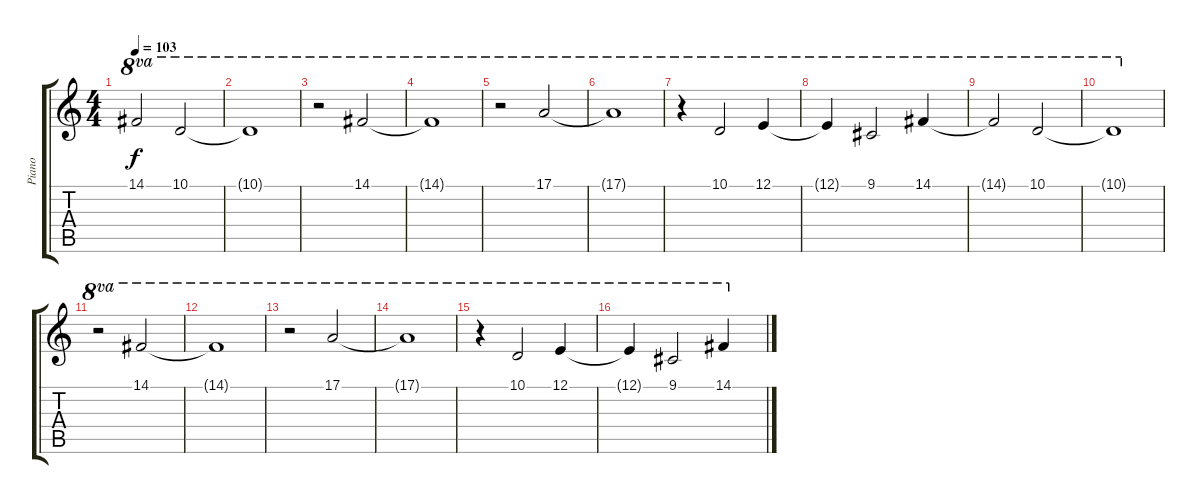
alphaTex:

\track ("Piano" "Piano") {instrument acousticgrandpiano}
\staff {score tabs}
\tuning (E4 B3 G3 D3 A2 E2) {hide}
\ts (4 4)
\tempo 103
\clef g2
\ks c
14.1{t}.2{ot 8va dy f} 10.1.2{ot 8va} |
10.1{t}.1{ot 8va} |
r.2{ot 8va} 14.1.2{ot 8va} |
14.1{t}.1{ot 8va} |
r.2{ot 8va} 17.1.2{ot 8va} |
17.1{t}.1{ot 8va} |
r.4{ot 8va} 10.1.2{ot 8va} 12.1.4{ot 8va} |
12.1{t}.4{ot 8va} 9.1.2{ot 8va} 14.1.4{ot 8va} |
14.1{t}.2{ot 8va} 10.1.2{ot 8va} |
10.1{t}.1{ot 8va} |
r.2{ot 8va} 14.1.2{ot 8va} |
14.1{t}.1{ot 8va} |
r.2{ot 8va} 17.1.2{ot 8va} |
17.1{t}.1{ot 8va} |
r.4{ot 8va} 10.1.2{ot 8va} 12.1.4{ot 8va} |
12.1{t}.4{ot 8va} 9.1.2{ot 8va} 14.1.4{ot 8va}
